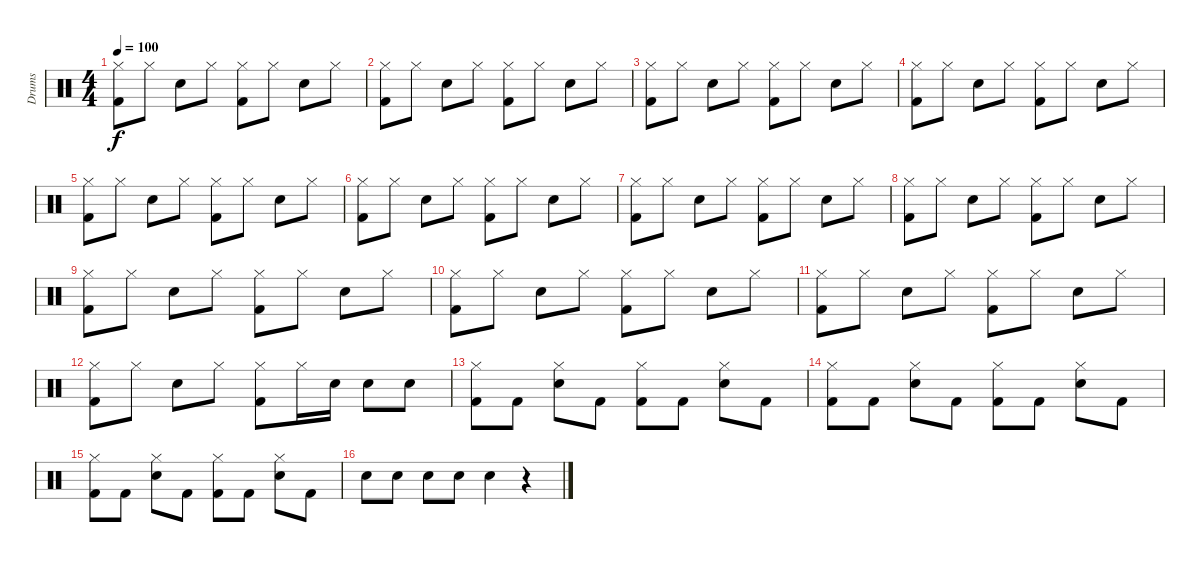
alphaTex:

\track ("Drums" "Drums") {instrument percussion}
\staff {score}
\articulation defaults
\ts (4 4)
\tempo 100
\clef neutral
\ks c
("Hi-Hat (closed)" "Kick (hit) 2").8{dy f} "Hi-Hat (closed)".8 "Electric Snare (hit)".8 "Hi-Hat (closed)".8 ("Hi-Hat (closed)" "Kick (hit) 2").8 "Hi-Hat (closed)".8 "Electric Snare (hit)".8 "Hi-Hat (closed)".8 |
("Hi-Hat (closed)" "Kick (hit) 2").8 "Hi-Hat (closed)".8 "Electric Snare (hit)".8 "Hi-Hat (closed)".8 ("Hi-Hat (closed)" "Kick (hit) 2").8 "Hi-Hat (closed)".8 "Electric Snare (hit)".8 "Hi-Hat (closed)".8 |
("Hi-Hat (closed)" "Kick (hit) 2").8 "Hi-Hat (closed)".8 "Electric Snare (hit)".8 "Hi-Hat (closed)".8 ("Hi-Hat (closed)" "Kick (hit) 2").8 "Hi-Hat (closed)".8 "Electric Snare (hit)".8 "Hi-Hat (closed)".8 |
("Hi-Hat (closed)" "Kick (hit) 2").8 "Hi-Hat (closed)".8 "Electric Snare (hit)".8 "Hi-Hat (closed)".8 ("Hi-Hat (closed)" "Kick (hit) 2").8 "Hi-Hat (closed)".8 "Electric Snare (hit)".8 "Hi-Hat (closed)".8 |
("Hi-Hat (closed)" "Kick (hit) 2").8 "Hi-Hat (closed)".8 "Electric Snare (hit)".8 "Hi-Hat (closed)".8 ("Hi-Hat (closed)" "Kick (hit) 2").8 "Hi-Hat (closed)".8 "Electric Snare (hit)".8 "Hi-Hat (closed)".8 |
("Hi-Hat (closed)" "Kick (hit) 2").8 "Hi-Hat (closed)".8 "Electric Snare (hit)".8 "Hi-Hat (closed)".8 ("Hi-Hat (closed)" "Kick (hit) 2").8 "Hi-Hat (closed)".8 "Electric Snare (hit)".8 "Hi-Hat (closed)".8 |
("Hi-Hat (closed)" "Kick (hit) 2").8 "Hi-Hat (closed)".8 "Electric Snare (hit)".8 "Hi-Hat (closed)".8 ("Hi-Hat (closed)" "Kick (hit) 2").8 "Hi-Hat (closed)".8 "Electric Snare (hit)".8 "Hi-Hat (closed)".8 |
("Hi-Hat (closed)" "Kick (hit) 2").8 "Hi-Hat (closed)".8 "Electric Snare (hit)".8 "Hi-Hat (closed)".8 ("Hi-Hat (closed)" "Kick (hit) 2").8 "Hi-Hat (closed)".8 "Electric Snare (hit)".8 "Hi-Hat (closed)".8 |
("Hi-Hat (closed)" "Kick (hit) 2").8 "Hi-Hat (closed)".8 "Electric Snare (hit)".8 "Hi-Hat (closed)".8 ("Hi-Hat (closed)" "Kick (hit) 2").8 "Hi-Hat (closed)".8 "Electric Snare (hit)".8 "Hi-Hat (closed)".8 |
("Hi-Hat (closed)" "Kick (hit) 2").8 "Hi-Hat (closed)".8 "Electric Snare (hit)".8 "Hi-Hat (closed)".8 ("Hi-Hat (closed)" "Kick (hit) 2").8 "Hi-Hat (closed)".8 "Electric Snare (hit)".8 "Hi-Hat (closed)".8 |
("Hi-Hat (closed)" "Kick (hit) 2").8 "Hi-Hat (closed)".8 "Electric Snare (hit)".8 "Hi-Hat (closed)".8 ("Hi-Hat (closed)" "Kick (hit) 2").8 "Hi-Hat (closed)".8 "Electric Snare (hit)".8 "Hi-Hat (closed)".8 |
("Hi-Hat (closed)" "Kick (hit) 2").8 "Hi-Hat (closed)".8 "Electric Snare (hit)".8 "Hi-Hat (closed)".8 ("Hi-Hat (closed)" "Kick (hit) 2").8 "Hi-Hat (closed)".16 "Electric Snare (hit)".16 "Electric Snare (hit)".8 "Electric Snare (hit)".8 |
("Hi-Hat (closed)" "Kick (hit) 2").8 "Kick (hit) 2".8 ("Hi-Hat (closed)" "Electric Snare (hit)").8 "Kick (hit) 2".8 ("Hi-Hat (closed)" "Kick (hit) 2").8 "Kick (hit) 2".8 ("Hi-Hat (closed)" "Electric Snare (hit)").8 "Kick (hit) 2".8 |
("Hi-Hat (closed)" "Kick (hit) 2").8 "Kick (hit) 2".8 ("Hi-Hat (closed)" "Electric Snare (hit)").8 "Kick (hit) 2".8 ("Hi-Hat (closed)" "Kick (hit) 2").8 "Kick (hit) 2".8 ("Hi-Hat (closed)" "Electric Snare (hit)").8 "Kick (hit) 2".8 |
("Hi-Hat (closed)" "Kick (hit) 2").8 "Kick (hit) 2".8 ("Hi-Hat (closed)" "Electric Snare (hit)").8 "Kick (hit) 2".8 ("Hi-Hat (closed)" "Kick (hit) 2").8 "Kick (hit) 2".8 ("Hi-Hat (closed)" "Electric Snare (hit)").8 "Kick (hit) 2".8 |
"Electric Snare (hit)".8 "Electric Snare (hit)".8 "Electric Snare (hit)".8 "Electric Snare (hit)".8 "Electric Snare (hit)".4 r.4
